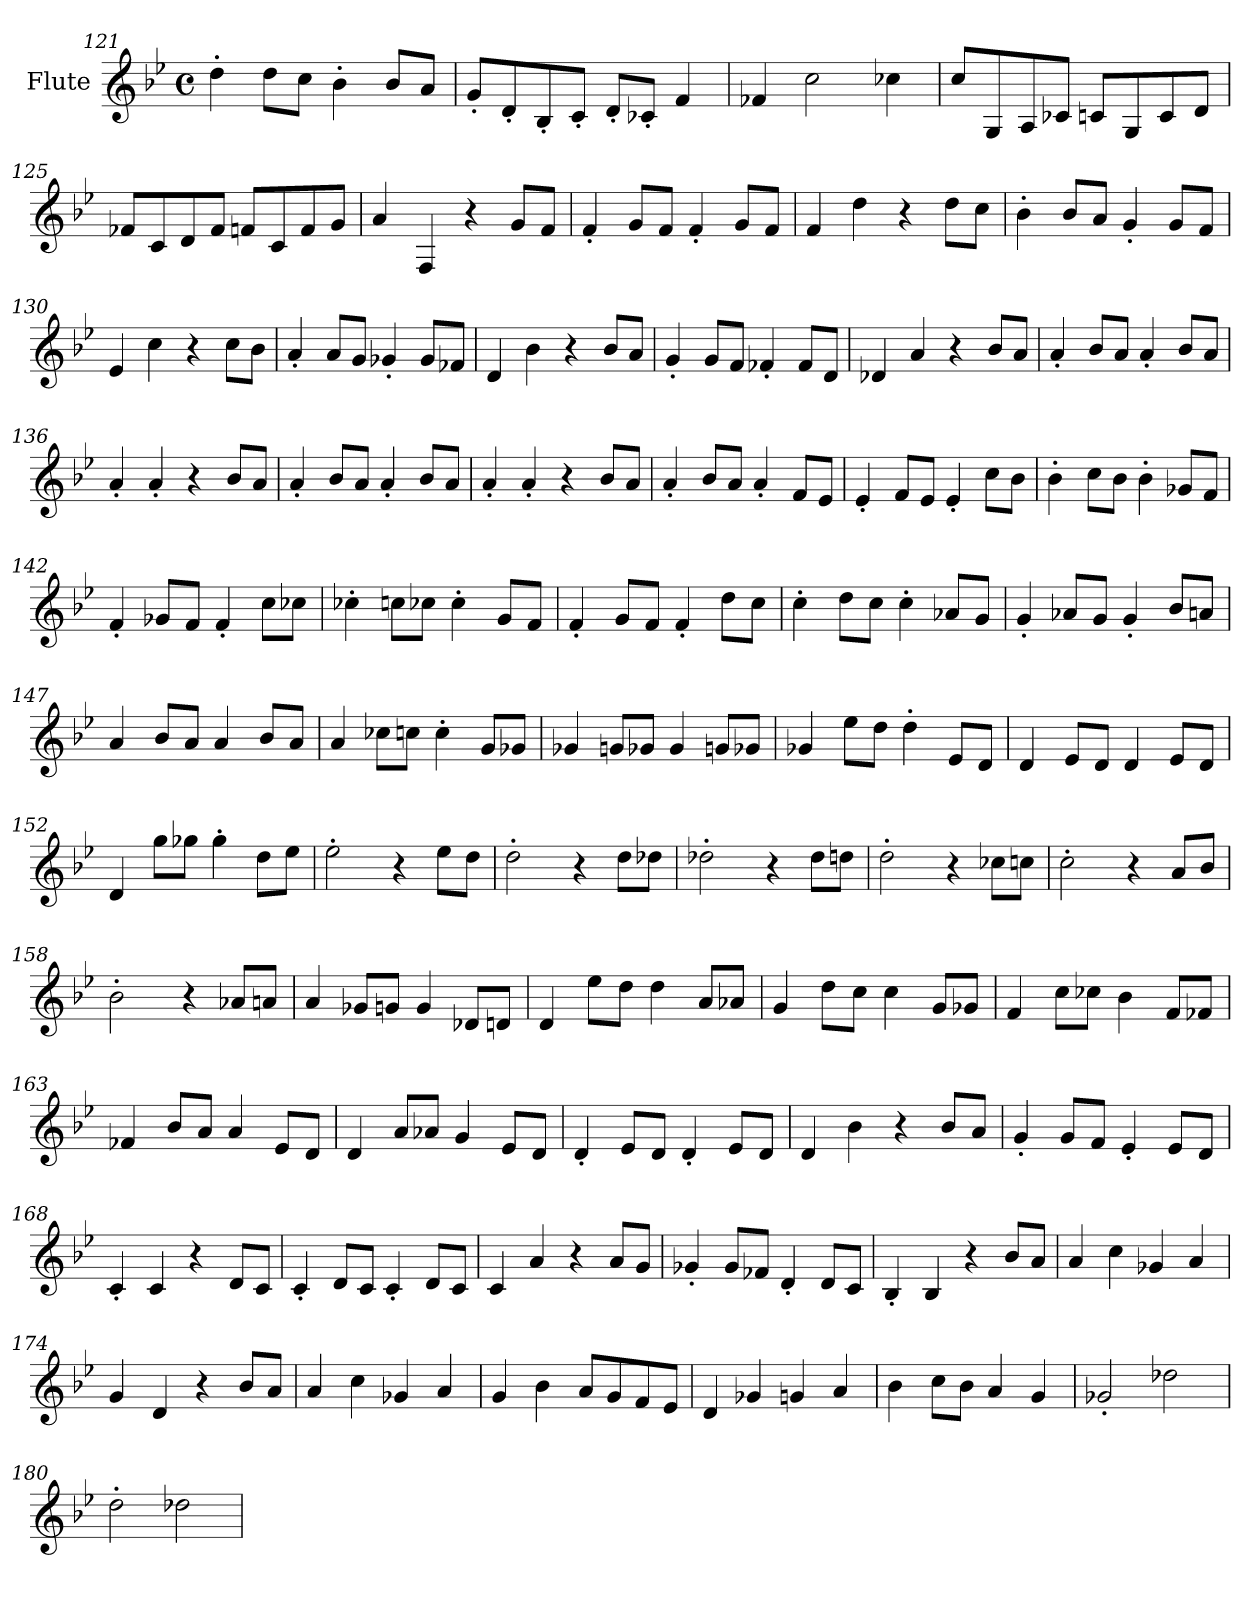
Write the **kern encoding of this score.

**kern
*part1
*staff1
*I"Flute
*I'Fl.
*clefG2
*k[b-e-]
*M4/4
*met(c)
=121
4dd'\
8dd\L
8cc\J
4b-'\
8b-/L
8a/J
=122
8g'/L
8d'/
8B-'/
8c'/J
8d'/L
8c-X'/J
4f/
=123
4f-X/
2cc\
4cc-X\
!!LO:LB:g=z
=124
8cc/L
8G/
8A/
8c-X/J
8cn/L
8G/
8c/
8d/J
=125
8f-X/L
8c/
8d/
8f-/J
8fn/L
8c/
8f/
8g/J
=126
4a/
4F/
4r
8g/L
8f/J
=127
4f'/
8g/L
8f/J
4f'/
8g/L
8f/J
=128
4f/
4dd\
4r
8dd\L
8cc\J
!!LO:LB:g=z
=129
4b-'\
8b-/L
8a/J
4g'/
8g/L
8f/J
=130
4e-/
4cc\
4r
8cc\L
8b-\J
=131
4a'/
8a/L
8g/J
4g-X'/
8g-/L
8f-X/J
=132
4d/
4b-\
4r
8b-/L
8a/J
=133
4g'/
8g/L
8f/J
4f-X'/
8f-/L
8d/J
=134
4d-X/
4a/
4r
8b-/L
8a/J
!!LO:LB:g=z
=135
4a'/
8b-/L
8a/J
4a'/
8b-/L
8a/J
=136
4a'/
4a'/
4r
8b-/L
8a/J
=137
4a'/
8b-/L
8a/J
4a'/
8b-/L
8a/J
=138
4a'/
4a'/
4r
8b-/L
8a/J
=139
4a'/
8b-/L
8a/J
4a'/
8f/L
8e-/J
=140
4e-'/
8f/L
8e-/J
4e-'/
8cc\L
8b-\J
!!LO:LB:g=z
=141
4b-'\
8cc\L
8b-\J
4b-'\
8g-X/L
8f/J
=142
4f'/
8g-X/L
8f/J
4f'/
8cc\L
8cc-X\J
=143
4cc-X'\
8ccn\L
8cc-X\J
4cc-'\
8g/L
8f/J
=144
4f'/
8g/L
8f/J
4f'/
8dd\L
8cc\J
=145
4cc'\
8dd\L
8cc\J
4cc'\
8a-X/L
8g/J
!!LO:LB:g=z
=146
4g'/
8a-X/L
8g/J
4g'/
8b-/L
8an/J
=147
4a/
8b-/L
8a/J
4a/
8b-/L
8a/J
=148
4a/
8cc-X\L
8ccn\J
4cc'\
8g/L
8g-X/J
=149
4g-X/
8gn/L
8g-X/J
4g-/
8gn/L
8g-X/J
=150
4g-X/
8ee-\L
8dd\J
4dd'\
8e-/L
8d/J
!!LO:PB:g=z
=151
4d/
8e-/L
8d/J
4d/
8e-/L
8d/J
=152
4d/
8gg\L
8gg-X\J
4gg-'\
8dd\L
8ee-\J
=153
2ee-'\
4r
8ee-\L
8dd\J
=154
2dd'\
4r
8dd\L
8dd-X\J
=155
2dd-X'\
4r
8dd-\L
8ddn\J
=156
2dd'\
4r
8cc-X\L
8ccn\J
=157
2cc'\
4r
8a/L
8b-/J
!!LO:LB:g=z
=158
2b-'\
4r
8a-X/L
8an/J
=159
4a/
8g-X/L
8gn/J
4g/
8d-X/L
8dn/J
=160
4d/
8ee-\L
8dd\J
4dd\
8a/L
8a-X/J
=161
4g/
8dd\L
8cc\J
4cc\
8g/L
8g-X/J
=162
4f/
8cc\L
8cc-X\J
4b-\
8f/L
8f-X/J
!!LO:LB:g=z
=163
4f-X/
8b-/L
8a/J
4a/
8e-/L
8d/J
=164
4d/
8a/L
8a-X/J
4g/
8e-/L
8d/J
=165
4d'/
8e-/L
8d/J
4d'/
8e-/L
8d/J
=166
4d/
4b-\
4r
8b-/L
8a/J
=167
4g'/
8g/L
8f/J
4e-'/
8e-/L
8d/J
=168
4c'/
4c/
4r
8d/L
8c/J
!!LO:LB:g=z
=169
4c'/
8d/L
8c/J
4c'/
8d/L
8c/J
=170
4c/
4a/
4r
8a/L
8g/J
=171
4g-X'/
8g-/L
8f-X/J
4d'/
8d/L
8c/J
=172
4B-'/
4B-/
4r
8b-/L
8a/J
=173
4a/
4cc\
4g-X/
4a/
=174
4g/
4d/
4r
8b-/L
8a/J
!!LO:LB:g=z
=175
4a/
4cc\
4g-X/
4a/
=176
4g/
4b-\
8a/L
8g/
8f/
8e-/J
=177
4d/
4g-X/
4gn/
4a/
=178
4b-\
8cc\L
8b-\J
4a/
4g/
=179
2g-X'/
2dd-X\
=180
2dd'\
2dd-X\
=
*-
